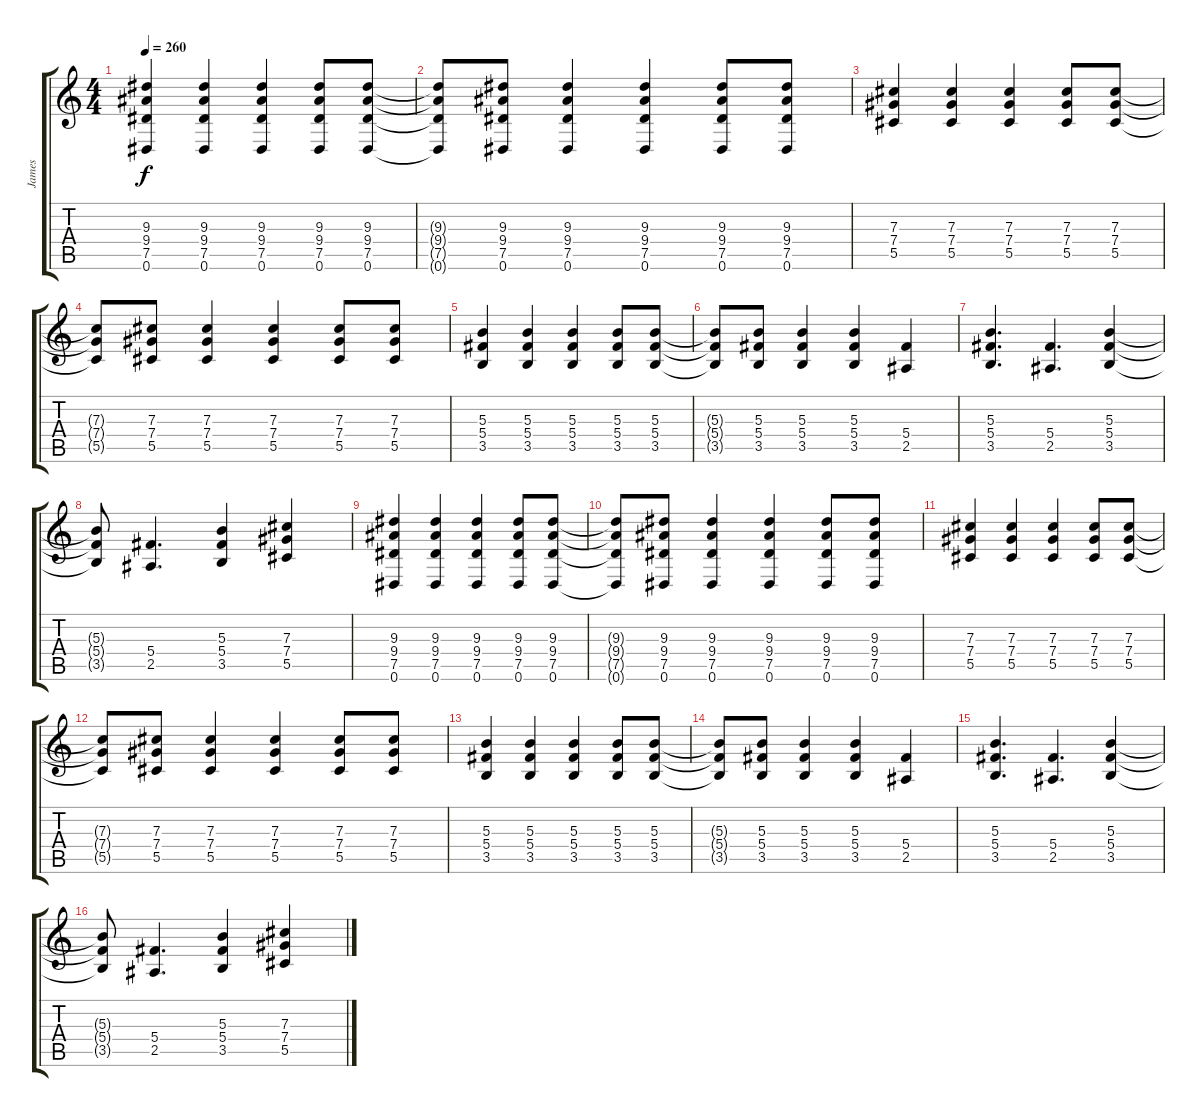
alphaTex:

\track ("James" "James") {instrument distortionguitar}
\staff {score tabs}
\tuning (Eb4 Bb3 Gb3 Db3 Ab2 Eb2) {hide}
\ts (4 4)
\tempo 260
\clef g2
\ks c
(9.3 9.4 7.5 0.6).4{dy f} (9.3 9.4 7.5 0.6).4 (9.3 9.4 7.5 0.6).4 (9.3 9.4 7.5 0.6).8 (9.3 9.4 7.5 0.6).8 |
(9.3{t} 9.4{t} 7.5{t} 0.6{t}).8 (9.3 9.4 7.5 0.6).8 (9.3 9.4 7.5 0.6).4 (9.3 9.4 7.5 0.6).4 (9.3 9.4 7.5 0.6).8 (9.3 9.4 7.5 0.6).8 |
(7.3 7.4 5.5).4 (7.3 7.4 5.5).4 (7.3 7.4 5.5).4 (7.3 7.4 5.5).8 (7.3 7.4 5.5).8 |
(7.3{t} 7.4{t} 5.5{t}).8 (7.3 7.4 5.5).8 (7.3 7.4 5.5).4 (7.3 7.4 5.5).4 (7.3 7.4 5.5).8 (7.3 7.4 5.5).8 |
(5.3 5.4 3.5).4 (5.3 5.4 3.5).4 (5.3 5.4 3.5).4 (5.3 5.4 3.5).8 (5.3 5.4 3.5).8 |
(5.3{t} 5.4{t} 3.5{t}).8 (5.3 5.4 3.5).8 (5.3 5.4 3.5).4 (5.3 5.4 3.5).4 (5.4 2.5).4 |
(5.3 5.4 3.5).4{d} (5.4 2.5).4{d} (5.3 5.4 3.5).4 |
(5.3{t} 5.4{t} 3.5{t}).8 (5.4 2.5).4{d} (5.3 5.4 3.5).4 (7.3 7.4 5.5).4 |
(9.3 9.4 7.5 0.6).4 (9.3 9.4 7.5 0.6).4 (9.3 9.4 7.5 0.6).4 (9.3 9.4 7.5 0.6).8 (9.3 9.4 7.5 0.6).8 |
(9.3{t} 9.4{t} 7.5{t} 0.6{t}).8 (9.3 9.4 7.5 0.6).8 (9.3 9.4 7.5 0.6).4 (9.3 9.4 7.5 0.6).4 (9.3 9.4 7.5 0.6).8 (9.3 9.4 7.5 0.6).8 |
(7.3 7.4 5.5).4 (7.3 7.4 5.5).4 (7.3 7.4 5.5).4 (7.3 7.4 5.5).8 (7.3 7.4 5.5).8 |
(7.3{t} 7.4{t} 5.5{t}).8 (7.3 7.4 5.5).8 (7.3 7.4 5.5).4 (7.3 7.4 5.5).4 (7.3 7.4 5.5).8 (7.3 7.4 5.5).8 |
(5.3 5.4 3.5).4 (5.3 5.4 3.5).4 (5.3 5.4 3.5).4 (5.3 5.4 3.5).8 (5.3 5.4 3.5).8 |
(5.3{t} 5.4{t} 3.5{t}).8 (5.3 5.4 3.5).8 (5.3 5.4 3.5).4 (5.3 5.4 3.5).4 (5.4 2.5).4 |
(5.3 5.4 3.5).4{d} (5.4 2.5).4{d} (5.3 5.4 3.5).4 |
(5.3{t} 5.4{t} 3.5{t}).8 (5.4 2.5).4{d} (5.3 5.4 3.5).4 (7.3 7.4 5.5).4
